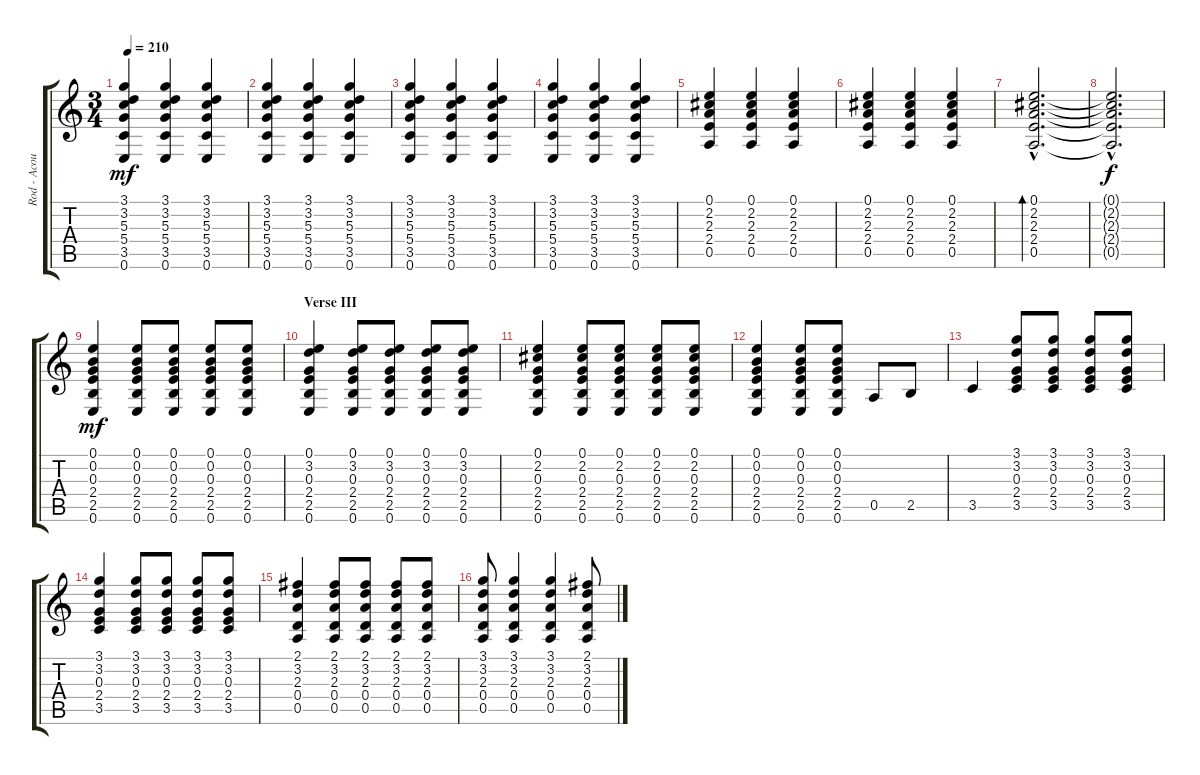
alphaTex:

\track ("Rod - Acoustic Guitar " "Rod - Acou") {instrument acousticguitarsteel}
\staff {score tabs}
\tuning (E4 B3 G3 D3 A2 E2) {hide}
\ts (3 4)
\tempo 210
\clef g2
\ks c
(3.1 3.2 5.3 5.4 3.5 0.6).4{dy mf} (3.1 3.2 5.3 5.4 3.5 0.6).4 (3.1 3.2 5.3 5.4 3.5 0.6).4 |
(3.1 3.2 5.3 5.4 3.5 0.6).4 (3.1 3.2 5.3 5.4 3.5 0.6).4 (3.1 3.2 5.3 5.4 3.5 0.6).4 |
(3.1 3.2 5.3 5.4 3.5 0.6).4 (3.1 3.2 5.3 5.4 3.5 0.6).4 (3.1 3.2 5.3 5.4 3.5 0.6).4 |
(3.1 3.2 5.3 5.4 3.5 0.6).4 (3.1 3.2 5.3 5.4 3.5 0.6).4 (3.1 3.2 5.3 5.4 3.5 0.6).4 |
(0.1 2.2 2.3 2.4 0.5).4 (0.1 2.2 2.3 2.4 0.5).4 (0.1 2.2 2.3 2.4 0.5).4 |
(0.1 2.2 2.3 2.4 0.5).4 (0.1 2.2 2.3 2.4 0.5).4 (0.1 2.2 2.3 2.4 0.5).4 |
(0.1{hac} 2.2{hac} 2.3{hac} 2.4{hac} 0.5{hac}).2{d bd 60} |
(0.1{hac t} 2.2{hac t} 2.3{hac t} 2.4{hac t} 0.5{hac t}).2{d dy f} |
(0.1 0.2 0.3 2.4 2.5 0.6).4{dy mf} (0.1 0.2 0.3 2.4 2.5 0.6).8 (0.1 0.2 0.3 2.4 2.5 0.6).8 (0.1 0.2 0.3 2.4 2.5 0.6).8 (0.1 0.2 0.3 2.4 2.5 0.6).8 |
\section ("" "Verse III")
(0.1 3.2 0.3 2.4 2.5 0.6).4 (0.1 3.2 0.3 2.4 2.5 0.6).8 (0.1 3.2 0.3 2.4 2.5 0.6).8 (0.1 3.2 0.3 2.4 2.5 0.6).8 (0.1 3.2 0.3 2.4 2.5 0.6).8 |
(0.1 2.2 0.3 2.4 2.5 0.6).4 (0.1 2.2 0.3 2.4 2.5 0.6).8 (0.1 2.2 0.3 2.4 2.5 0.6).8 (0.1 2.2 0.3 2.4 2.5 0.6).8 (0.1 2.2 0.3 2.4 2.5 0.6).8 |
(0.1 0.2 0.3 2.4 2.5 0.6).4 (0.1 0.2 0.3 2.4 2.5 0.6).8 (0.1 0.2 0.3 2.4 2.5 0.6).8 0.5.8 2.5.8 |
3.5.4 (3.1 3.2 0.3 2.4 3.5).8 (3.1 3.2 0.3 2.4 3.5).8 (3.1 3.2 0.3 2.4 3.5).8 (3.1 3.2 0.3 2.4 3.5).8 |
(3.1 3.2 0.3 2.4 3.5).4 (3.1 3.2 0.3 2.4 3.5).8 (3.1 3.2 0.3 2.4 3.5).8 (3.1 3.2 0.3 2.4 3.5).8 (3.1 3.2 0.3 2.4 3.5).8 |
(2.1 3.2 2.3 0.4 0.5).4 (2.1 3.2 2.3 0.4 0.5).8 (2.1 3.2 2.3 0.4 0.5).8 (2.1 3.2 2.3 0.4 0.5).8 (2.1 3.2 2.3 0.4 0.5).8 |
(3.1 3.2 2.3 0.4 0.5).8 (3.1 3.2 2.3 0.4 0.5).4 (3.1 3.2 2.3 0.4 0.5).4 (2.1 3.2 2.3 0.4 0.5).8
